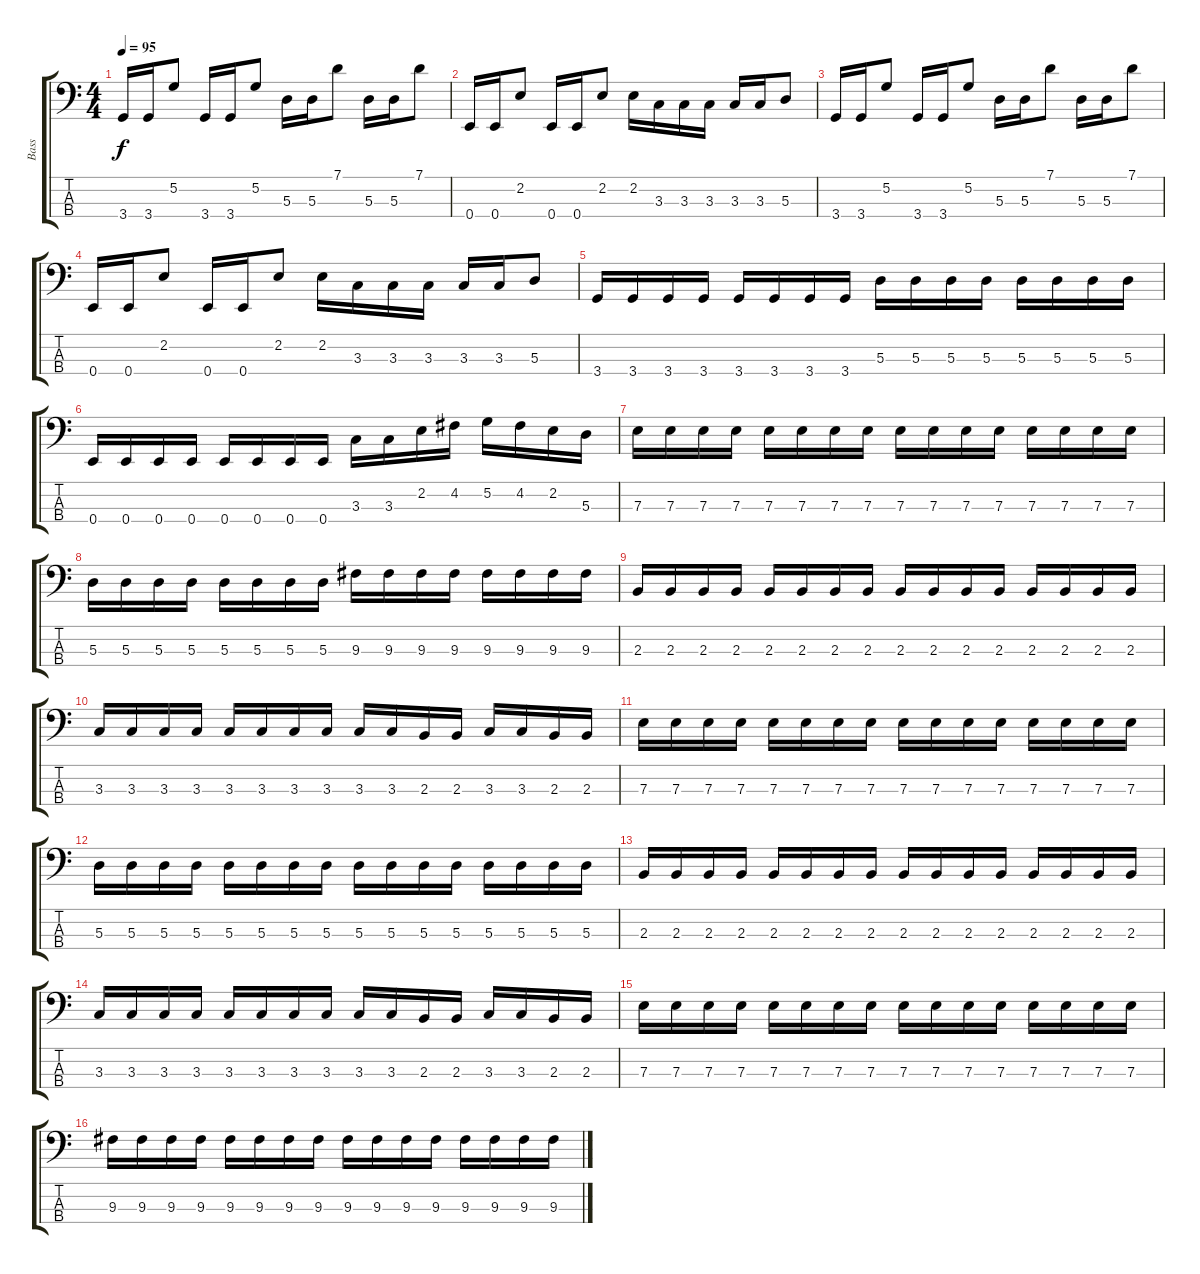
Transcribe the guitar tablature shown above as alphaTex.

\track ("Bass" "Bass") {instrument fretlessbass}
\staff {score tabs}
\tuning (G2 D2 A1 E1) {hide}
\ts (4 4)
\tempo 95
\clef f4
\ks c
3.4.16{dy f} 3.4.16 5.2.8 3.4.16 3.4.16 5.2.8 5.3.16 5.3.16 7.1.8 5.3.16 5.3.16 7.1.8 |
0.4.16 0.4.16 2.2.8 0.4.16 0.4.16 2.2.8 2.2.16 3.3.16 3.3.16 3.3.16 3.3.16 3.3.16 5.3.8 |
3.4.16 3.4.16 5.2.8 3.4.16 3.4.16 5.2.8 5.3.16 5.3.16 7.1.8 5.3.16 5.3.16 7.1.8 |
0.4.16 0.4.16 2.2.8 0.4.16 0.4.16 2.2.8 2.2.16 3.3.16 3.3.16 3.3.16 3.3.16 3.3.16 5.3.8 |
3.4.16 3.4.16 3.4.16 3.4.16 3.4.16 3.4.16 3.4.16 3.4.16 5.3.16 5.3.16 5.3.16 5.3.16 5.3.16 5.3.16 5.3.16 5.3.16 |
0.4.16 0.4.16 0.4.16 0.4.16 0.4.16 0.4.16 0.4.16 0.4.16 3.3.16 3.3.16 2.2.16 4.2.16 5.2.16 4.2.16 2.2.16 5.3.16 |
7.3.16 7.3.16 7.3.16 7.3.16 7.3.16 7.3.16 7.3.16 7.3.16 7.3.16 7.3.16 7.3.16 7.3.16 7.3.16 7.3.16 7.3.16 7.3.16 |
5.3.16 5.3.16 5.3.16 5.3.16 5.3.16 5.3.16 5.3.16 5.3.16 9.3.16 9.3.16 9.3.16 9.3.16 9.3.16 9.3.16 9.3.16 9.3.16 |
2.3.16 2.3.16 2.3.16 2.3.16 2.3.16 2.3.16 2.3.16 2.3.16 2.3.16 2.3.16 2.3.16 2.3.16 2.3.16 2.3.16 2.3.16 2.3.16 |
3.3.16 3.3.16 3.3.16 3.3.16 3.3.16 3.3.16 3.3.16 3.3.16 3.3.16 3.3.16 2.3.16 2.3.16 3.3.16 3.3.16 2.3.16 2.3.16 |
7.3.16 7.3.16 7.3.16 7.3.16 7.3.16 7.3.16 7.3.16 7.3.16 7.3.16 7.3.16 7.3.16 7.3.16 7.3.16 7.3.16 7.3.16 7.3.16 |
5.3.16 5.3.16 5.3.16 5.3.16 5.3.16 5.3.16 5.3.16 5.3.16 5.3.16 5.3.16 5.3.16 5.3.16 5.3.16 5.3.16 5.3.16 5.3.16 |
2.3.16 2.3.16 2.3.16 2.3.16 2.3.16 2.3.16 2.3.16 2.3.16 2.3.16 2.3.16 2.3.16 2.3.16 2.3.16 2.3.16 2.3.16 2.3.16 |
3.3.16 3.3.16 3.3.16 3.3.16 3.3.16 3.3.16 3.3.16 3.3.16 3.3.16 3.3.16 2.3.16 2.3.16 3.3.16 3.3.16 2.3.16 2.3.16 |
7.3.16 7.3.16 7.3.16 7.3.16 7.3.16 7.3.16 7.3.16 7.3.16 7.3.16 7.3.16 7.3.16 7.3.16 7.3.16 7.3.16 7.3.16 7.3.16 |
9.3.16 9.3.16 9.3.16 9.3.16 9.3.16 9.3.16 9.3.16 9.3.16 9.3.16 9.3.16 9.3.16 9.3.16 9.3.16 9.3.16 9.3.16 9.3.16
